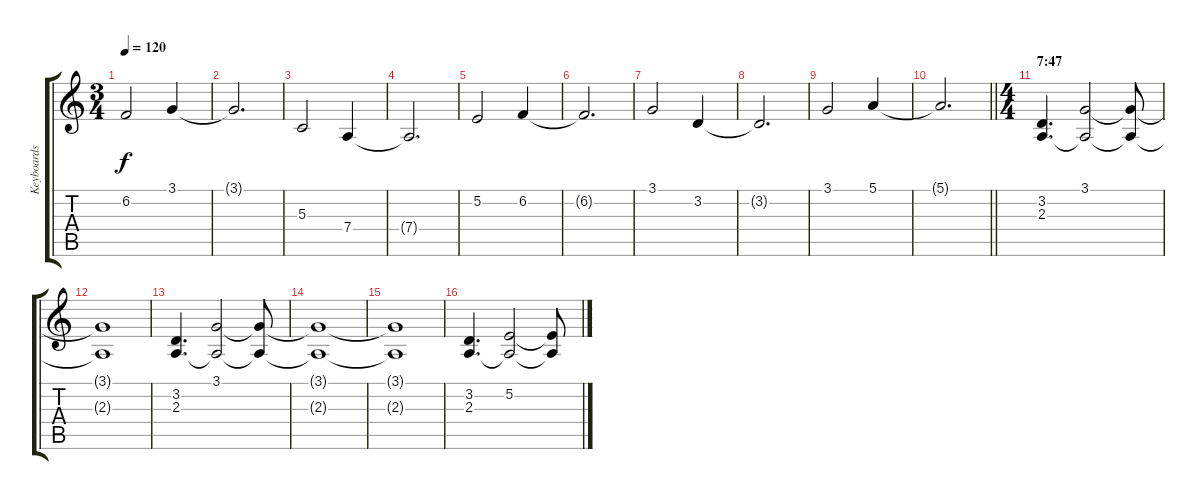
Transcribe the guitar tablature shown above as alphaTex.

\track ("Keyboards 2" "Keyboards ") {instrument pad2warm}
\staff {score tabs}
\tuning (E4 B3 G3 D3 A2 E2) {hide}
\ts (3 4)
\tempo 120
\clef g2
\ks c
6.2.2{dy f} 3.1.4 |
3.1{t}.2{d} |
5.3.2 7.4.4 |
7.4{t}.2{d} |
5.2.2 6.2.4 |
6.2{t}.2{d} |
3.1.2 3.2.4 |
3.2{t}.2{d} |
3.1.2 5.1.4 |
\barLineRight lightlight
5.1{t}.2{d} |
\ts (4 4)
\section ("" "7:47")
(3.2 2.3).4{d} (3.1 2.3{t}).2 (3.1{t} 2.3{t}).8 |
(3.1{t} 2.3{t}).1 |
(3.2 2.3).4{d} (3.1 2.3{t}).2 (3.1{t} 2.3{t}).8 |
(3.1{t} 2.3{t}).1 |
(3.1{t} 2.3{t}).1 |
(3.2 2.3).4{d} (5.2 2.3{t}).2 (5.2{t} 2.3{t}).8
